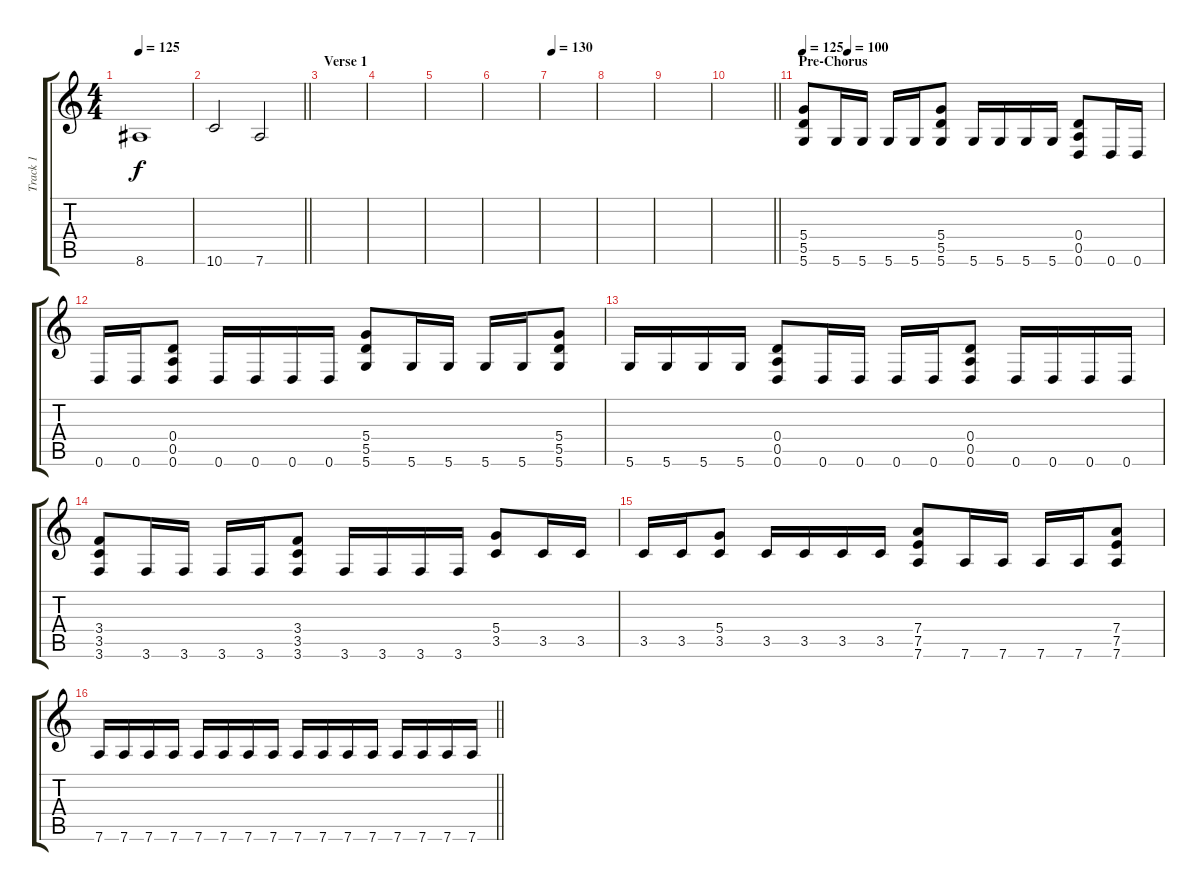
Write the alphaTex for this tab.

\track ("Track 1" "Track 1") {instrument distortionguitar}
\staff {score tabs}
\tuning (E4 B3 G3 D3 A2 D2) {hide}
\ts (4 4)
\tempo 125
\clef g2
\ks c
8.6.1{dy f} |
\barLineRight lightlight
10.6.2 7.6.2 |
\section ("" "Verse 1")
|
|
|
|
\tempo 130
|
|
|
\barLineRight lightlight
|
\section ("" "Pre-Chorus")
\tempo 110
\tempo (100 0.125)
\tempo 125
(5.4 5.5 5.6).8 5.6.16 5.6.16 5.6.16 5.6.16 (5.4 5.5 5.6).8 5.6.16 5.6.16 5.6.16 5.6.16 (0.4 0.5 0.6).8 0.6.16 0.6.16 |
0.6.16 0.6.16 (0.4 0.5 0.6).8 0.6.16 0.6.16 0.6.16 0.6.16 (5.4 5.5 5.6).8 5.6.16 5.6.16 5.6.16 5.6.16 (5.4 5.5 5.6).8 |
5.6.16 5.6.16 5.6.16 5.6.16 (0.4 0.5 0.6).8 0.6.16 0.6.16 0.6.16 0.6.16 (0.4 0.5 0.6).8 0.6.16 0.6.16 0.6.16 0.6.16 |
(3.4 3.5 3.6).8 3.6.16 3.6.16 3.6.16 3.6.16 (3.4 3.5 3.6).8 3.6.16 3.6.16 3.6.16 3.6.16 (5.4 3.5).8 3.5.16 3.5.16 |
3.5.16 3.5.16 (5.4 3.5).8 3.5.16 3.5.16 3.5.16 3.5.16 (7.4 7.5 7.6).8 7.6.16 7.6.16 7.6.16 7.6.16 (7.4 7.5 7.6).8 |
\barLineRight lightlight
7.6.16 7.6.16 7.6.16 7.6.16 7.6.16 7.6.16 7.6.16 7.6.16 7.6.16 7.6.16 7.6.16 7.6.16 7.6.16 7.6.16 7.6.16 7.6.16
